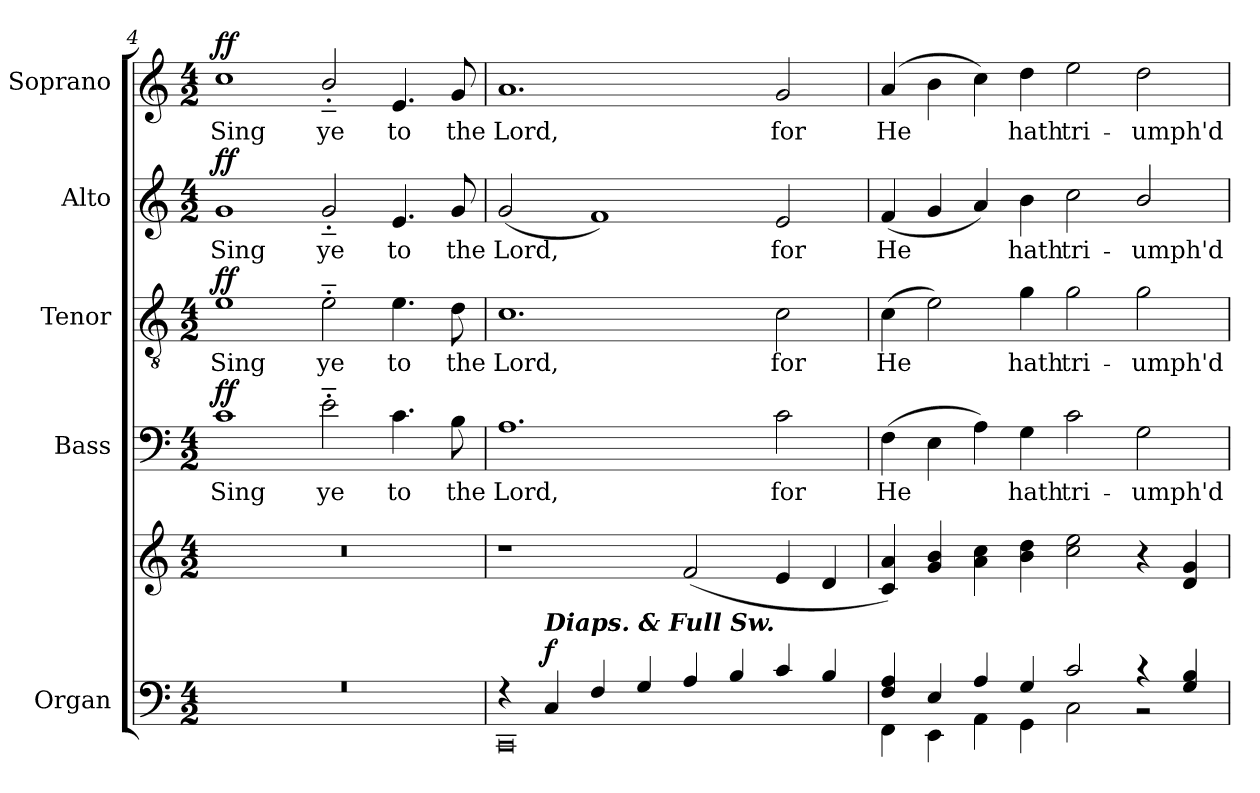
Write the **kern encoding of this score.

**kern	**kern	**dynam	**kern	**text	**dynam	**kern	**text	**dynam	**kern	**text	**dynam	**kern	**text	**dynam
*part5	*part5	*part5	*part4	*part4	*part4	*part3	*part3	*part3	*part2	*part2	*part2	*part1	*part1	*part1
*staff6	*staff5	*staff5/6	*staff4	*staff4	*staff4	*staff3	*staff3	*staff3	*staff2	*staff2	*staff2	*staff1	*staff1	*staff1
*I"Organ	*	*	*I"Bass	*	*	*I"Tenor	*	*	*I"Alto	*	*	*I"Soprano	*	*
*	*	*	*I'B.	*	*	*I'T	*	*	*I'A.	*	*	*I'S.	*	*
*clefF4	*clefG2	*	*clefF4	*	*	*clefGv2	*	*	*clefG2	*	*	*clefG2	*	*
*k[]	*k[]	*	*k[]	*	*	*k[]	*	*	*k[]	*	*	*k[]	*	*
*C:	*C:	*	*C:	*	*	*C:	*	*	*C:	*	*	*C:	*	*
*M4/2	*M4/2	*	*M4/2	*	*	*M4/2	*	*	*M4/2	*	*	*M4/2	*	*
=4	=4	=4	=4	=4	=4	=4	=4	=4	=4	=4	=4	=4	=4	=4
*^	*	*	*	*	*	*	*	*	*	*	*	*	*	*
!	!	!	!	!	!LO:LY:b	!LO:DY:b	!	!LO:LY:b	!LO:DY:b	!	!LO:LY:b	!LO:DY:b	!	!LO:LY:b	!LO:DY:b
0r	0ryy	0r	.	1c	Sing	ff	1e	Sing	ff	1g	Sing	ff	1cc	Sing	ff
!	!	!	!	!	!LO:LY:b	!	!	!LO:LY:b	!	!	!LO:LY:b	!	!	!LO:LY:b	!
.	.	.	.	2e'~\	ye	.	2e'~\	ye	.	2g'~/	ye	.	2b'~/	ye	.
!	!	!	!	!	!LO:LY:b	!	!	!LO:LY:b	!	!	!LO:LY:b	!	!	!LO:LY:b	!
.	.	.	.	4.c	to	.	4.e	to	.	4.e	to	.	4.e	to	.
!	!	!	!	!	!LO:LY:b	!	!	!LO:LY:b	!	!	!LO:LY:b	!	!	!LO:LY:b	!
.	.	.	.	8B	the	.	8d	the	.	8g	the	.	8g	the	.
=5	=5	=5	=5	=5	=5	=5	=5	=5	=5	=5	=5	=5	=5	=5	=5
!	!	!	!	!	!LO:LY:b	!	!	!LO:LY:b	!	!	!LO:LY:b	!	!	!LO:LY:b	!
4r	0CC\	1r	.	1.A	Lord,	.	1.c	Lord,	.	(<2g	Lord,	.	1.a	Lord,	.
!LO:TX:a:Bi:t=Diaps. & Full Sw.	!	!	!	!	!	!	!	!	!	!	!	!	!	!	!
!	!	!	!LO:DY:a=2	!	!	!	!	!	!	!	!	!	!	!	!
(>4C	.	.	f	.	.	.	.	.	.	.	.	.	.	.	.
4F	.	.	.	.	.	.	.	.	.	1f)	.	.	.	.	.
4G	.	.	.	.	.	.	.	.	.	.	.	.	.	.	.
4A	.	(<2f	.	.	.	.	.	.	.	.	.	.	.	.	.
4B	.	.	.	.	.	.	.	.	.	.	.	.	.	.	.
!	!	!	!	!	!LO:LY:b	!	!	!LO:LY:b	!	!	!LO:LY:b	!	!	!LO:LY:b	!
4c	.	4e	.	2c	for	.	2c	for	.	2e	for	.	2g	for	.
4B	.	4d	.	.	.	.	.	.	.	.	.	.	.	.	.
=6	=6	=6	=6	=6	=6	=6	=6	=6	=6	=6	=6	=6	=6	=6	=6
!	!	!	!	!	!LO:LY:b	!	!	!LO:LY:b	!	!	!LO:LY:b	!	!	!LO:LY:b	!
4F/ 4A/	4FF\	4c 4a)	.	(>4F	He	.	(>4c	He	.	(<4f	He	.	(>4a	He	.
4E/	4EE\	4g 4b	.	4E	.	.	2e)	.	.	4g	.	.	4b	.	.
4A/	4AA\	4a 4cc	.	4A)	.	.	.	.	.	4a)	.	.	4cc)	.	.
!	!	!	!	!	!LO:LY:b	!	!	!LO:LY:b	!	!	!LO:LY:b	!	!	!LO:LY:b	!
4G/	4GG\	4b 4dd	.	4G	hath	.	4g	hath	.	4b	hath	.	4dd	hath	.
!	!	!	!	!	!LO:LY:b	!	!	!LO:LY:b	!	!	!LO:LY:b	!	!	!LO:LY:b	!
2c/	2C\	2cc 2ee)	.	2c	tri-	.	2g	tri-	.	2cc	tri-	.	2ee	tri-	.
!	!	!	!	!	!LO:LY:b	!	!	!LO:LY:b	!	!	!LO:LY:b	!	!	!LO:LY:b	!
4r	2r	4r	.	2G	-umph'd	.	2g	-umph'd	.	2b/	-umph'd	.	2dd	-umph'd	.
4G/ 4B/	.	4d 4g	.	.	.	.	.	.	.	.	.	.	.	.	.
*v	*v	*	*	*	*	*	*	*	*	*	*	*	*	*	*
=	=	=	=	=	=	=	=	=	=	=	=	=	=	=
*-	*-	*-	*-	*-	*-	*-	*-	*-	*-	*-	*-	*-	*-	*-
